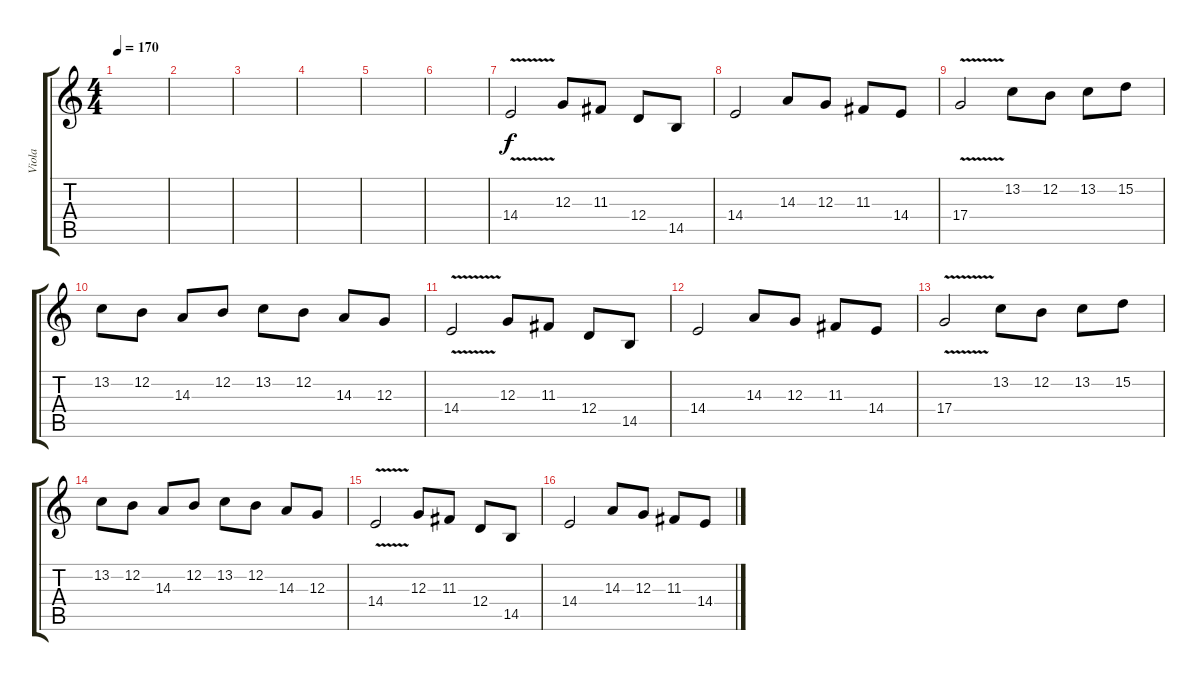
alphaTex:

\track ("Viola" "Viola") {instrument viola}
\staff {score tabs}
\tuning (E4 B3 G3 D3 A2 E2) {hide}
\ts (4 4)
\tempo 170
\clef g2
\ks c
|
|
|
|
|
|
14.4{v}.2 12.3.8 11.3.8 12.4.8 14.5.8 |
14.4.2 14.3.8 12.3.8 11.3.8 14.4.8 |
17.4{v}.2 13.2.8 12.2.8 13.2.8 15.2.8 |
13.2.8 12.2.8 14.3.8 12.2.8 13.2.8 12.2.8 14.3.8 12.3.8 |
14.4{v}.2 12.3.8 11.3.8 12.4.8 14.5.8 |
14.4.2 14.3.8 12.3.8 11.3.8 14.4.8 |
17.4{v}.2 13.2.8 12.2.8 13.2.8 15.2.8 |
13.2.8 12.2.8 14.3.8 12.2.8 13.2.8 12.2.8 14.3.8 12.3.8 |
14.4{v}.2 12.3.8 11.3.8 12.4.8 14.5.8 |
14.4.2 14.3.8 12.3.8 11.3.8 14.4.8
